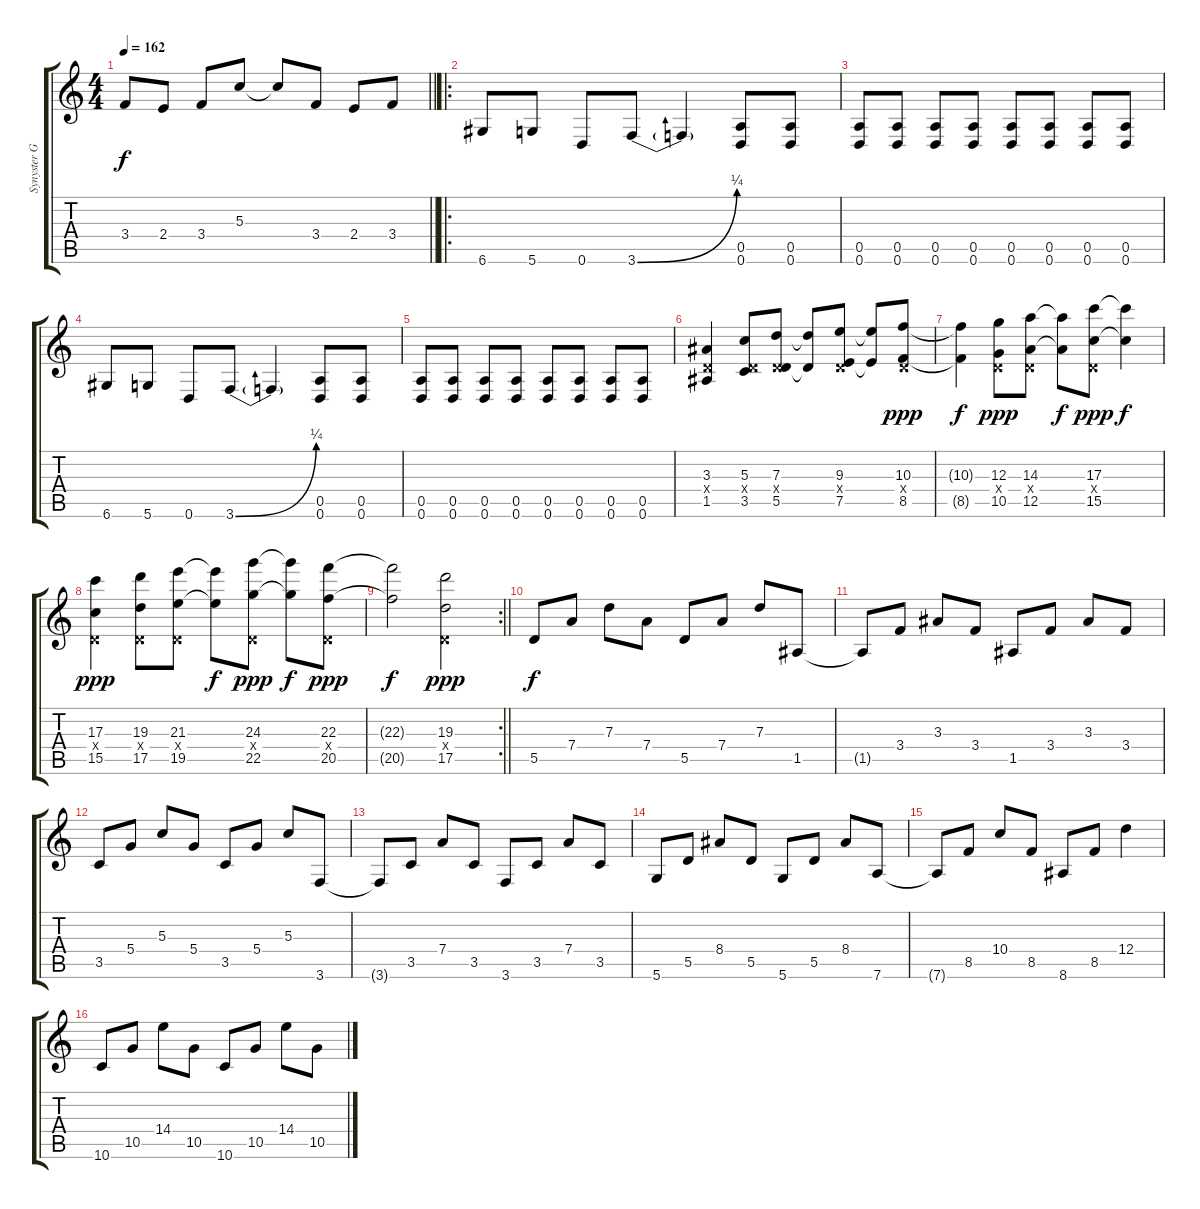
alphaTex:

\track ("Synyster Gates" "Synyster G") {instrument distortionguitar}
\staff {score tabs}
\tuning (E4 B3 G3 D3 A2 D2) {hide}
\ts (4 4)
\tempo 162
\clef g2
\barLineRight lightlight
\ks c
3.4{t}.8{dy f} 2.4.8 3.4.8 5.3.8 5.3{t}.8 3.4.8 2.4.8 3.4.8 |
\ro
6.6.8 5.6.8 0.6.8 3.6{be (bend 0 0 60 1)}.8 3.6{t}.4 (0.5 0.6).8 (0.5 0.6).8 |
(0.5 0.6).8 (0.5 0.6).8 (0.5 0.6).8 (0.5 0.6).8 (0.5 0.6).8 (0.5 0.6).8 (0.5 0.6).8 (0.5 0.6).8 |
6.6.8 5.6.8 0.6.8 3.6{be (bend 0 0 60 1)}.8 3.6{t}.4 (0.5 0.6).8 (0.5 0.6).8 |
(0.5 0.6).8 (0.5 0.6).8 (0.5 0.6).8 (0.5 0.6).8 (0.5 0.6).8 (0.5 0.6).8 (0.5 0.6).8 (0.5 0.6).8 |
(3.3 0.4{x} 1.5).4 (5.3 0.4{x} 3.5).8 (7.3 0.4{x} 5.5).8 (7.3{t} 5.5{t}).8 (9.3 0.4{x} 7.5).8 (9.3{t} 7.5{t}).8 (10.3 0.4{x} 8.5).8{dy ppp} |
(10.3{t} 8.5{t}).4{dy f} (12.3 0.4{x} 10.5).8{dy ppp} (14.3 0.4{x} 12.5).8 (14.3{t} 12.5{t}).8{dy f} (17.3 0.4{x} 15.5).8{dy ppp} (17.3{t} 15.5{t}).4{dy f} |
(17.3 0.4{x} 15.5).4{dy ppp} (19.3 0.4{x} 17.5).8 (21.3 0.4{x} 19.5).8 (21.3{t} 19.5{t}).8{dy f} (24.3 0.4{x} 22.5).8{dy ppp} (24.3{t} 22.5{t}).8{dy f} (22.3 0.4{x} 20.5).8{dy ppp} |
\rc 2
\barLineRight lightlight
(22.3{t} 20.5{t}).2{dy f} (19.3 0.4{x} 17.5).2{dy ppp} |
5.5.8{dy f} 7.4.8 7.3.8 7.4.8 5.5.8 7.4.8 7.3.8 1.5.8 |
1.5{t}.8 3.4.8 3.3.8 3.4.8 1.5.8 3.4.8 3.3.8 3.4.8 |
3.5.8 5.4.8 5.3.8 5.4.8 3.5.8 5.4.8 5.3.8 3.6.8 |
3.6{t}.8 3.5.8 7.4.8 3.5.8 3.6.8 3.5.8 7.4.8 3.5.8 |
5.6.8 5.5.8 8.4.8 5.5.8 5.6.8 5.5.8 8.4.8 7.6.8 |
7.6{t}.8 8.5.8 10.4.8 8.5.8 8.6.8 8.5.8 12.4.4 |
10.6.8 10.5.8 14.4.8 10.5.8 10.6.8 10.5.8 14.4.8 10.5.8
